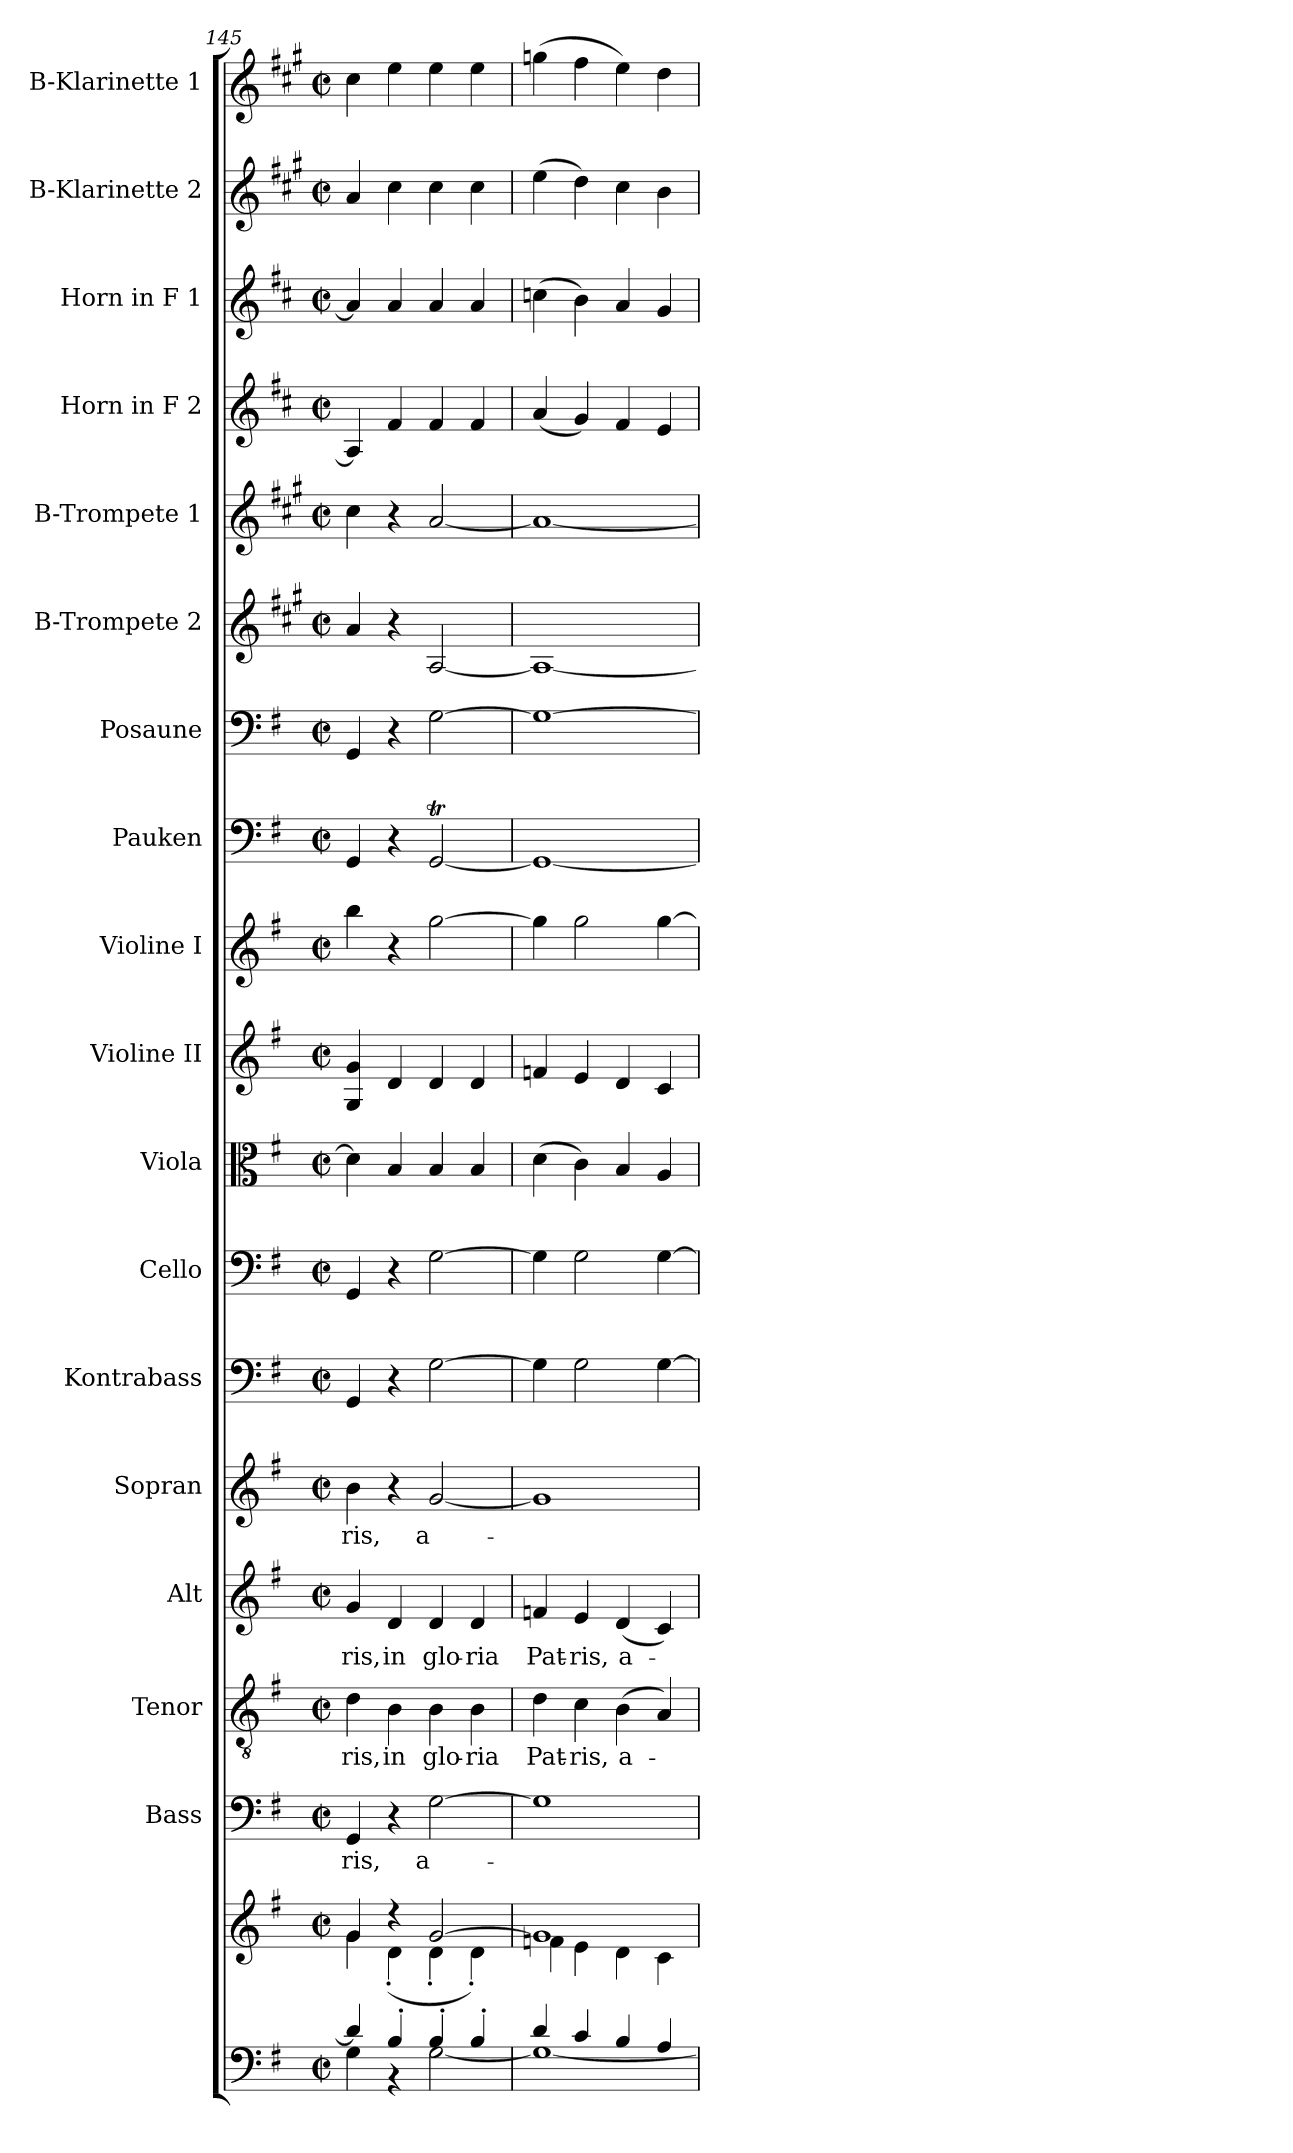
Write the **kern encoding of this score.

**kern	**kern	**kern	**text	**kern	**text	**kern	**text	**kern	**text	**kern	**kern	**kern	**kern	**kern	**kern	**kern	**kern	**kern	**kern	**kern	**kern	**kern
*part18	*part18	*part17	*part17	*part16	*part16	*part15	*part15	*part14	*part14	*part13	*part12	*part11	*part10	*part9	*part8	*part7	*part6	*part5	*part4	*part3	*part2	*part1
*staff19	*staff18	*staff17	*staff17	*staff16	*staff16	*staff15	*staff15	*staff14	*staff14	*staff13	*staff12	*staff11	*staff10	*staff9	*staff8	*staff7	*staff6	*staff5	*staff4	*staff3	*staff2	*staff1
*	*	*I"Bass	*	*I"Tenor	*	*I"Alt	*	*I"Sopran	*	*I"Kontrabass	*I"Cello	*I"Viola	*I"Violine II	*I"Violine I	*I"Pauken	*I"Posaune	*I"B-Trompete 2	*I"B-Trompete 1	*I"Horn in F 2	*I"Horn in F 1	*I"B-Klarinette 2	*I"B-Klarinette 1
*	*	*I'B.	*	*I'T.	*	*I'A.	*	*I'S.	*	*I'Kb.	*	*I'Vla.	*I'Vl. II	*I'Vl. I	*I'Pk.	*I'Pos.	*I'B Trp. 2	*I'B Trp. 1	*	*	*I'B Kl. 2	*I'B Kl. 1
*clefF4	*clefG2	*clefF4	*	*clefGv2	*	*clefG2	*	*clefG2	*	*clefF4	*clefF4	*clefC3	*clefG2	*clefG2	*clefF4	*clefF4	*clefG2	*clefG2	*clefG2	*clefG2	*clefG2	*clefG2
*	*	*	*	*	*	*	*	*	*	*ITrd7c12	*	*	*	*	*	*	*ITrd1c2	*ITrd1c2	*ITrd4c7	*ITrd4c7	*ITrd1c2	*ITrd1c2
*k[f#]	*k[f#]	*k[f#]	*	*k[f#]	*	*k[f#]	*	*k[f#]	*	*k[f#]	*k[f#]	*k[f#]	*k[f#]	*k[f#]	*k[f#]	*k[f#]	*k[f#]	*k[f#]	*k[f#]	*k[f#]	*k[f#]	*k[f#]
*G:	*G:	*G:	*	*G:	*	*G:	*	*G:	*	*G:	*G:	*G:	*G:	*G:	*G:	*G:	*G:	*G:	*G:	*G:	*G:	*G:
*M2/2	*M2/2	*M2/2	*	*M2/2	*	*M2/2	*	*M2/2	*	*M2/2	*M2/2	*M2/2	*M2/2	*M2/2	*M2/2	*M2/2	*M2/2	*M2/2	*M2/2	*M2/2	*M2/2	*M2/2
*met(c|)	*met(c|)	*met(c|)	*	*met(c|)	*	*met(c|)	*	*met(c|)	*	*met(c|)	*met(c|)	*met(c|)	*met(c|)	*met(c|)	*met(c|)	*met(c|)	*met(c|)	*met(c|)	*met(c|)	*met(c|)	*met(c|)	*met(c|)
=145	=145	=145	=145	=145	=145	=145	=145	=145	=145	=145	=145	=145	=145	=145	=145	=145	=145	=145	=145	=145	=145	=145
*^	*^	*	*	*	*	*	*	*	*	*	*	*	*	*	*	*	*	*	*	*	*	*
!	!	!	!	!	!LO:LY:b	!	!LO:LY:b	!	!LO:LY:b	!	!LO:LY:b	!	!	!	!	!	!	!	!	!	!	!	!	!
4d/]	4G\	4g/	4g\	4GG/	-ris,	4d\	-ris,	4g/	-ris,	4b\	-ris,	4GGG/	4GG/	4d\]	4G/ 4g/	4bb\	4GG/	4GG/	4g/	4b\	4D/]	4d/]	4g/	4b\
!	!	!	!	!	!	!	!LO:LY:b	!	!LO:LY:b	!	!	!	!	!	!	!	!	!	!	!	!	!	!	!
4B'>/	4r	4r	(<4d'<\	4r	.	4B\	in	4d/	in	4r	.	4r	4r	4B/	4d/	4r	4r	4r	4r	4r	4B/	4d/	4b\	4dd\
!	!	!	!	!	!LO:LY:b	!	!LO:LY:b	!	!LO:LY:b	!	!LO:LY:b	!	!	!	!	!	!	!	!	!	!	!	!	!
4B'>/	[<2G\	[>2g/	4d'<\	[2G\	a-	4B\	glo-	4d/	glo-	[2g/	a-	[2GG\	[2G\	4B/	4d/	[2gg\	[2GGT/	[2G\	[2G/	[2g/	4B/	4d/	4b\	4dd\
!	!	!	!	!	!	!	!LO:LY:b	!	!LO:LY:b	!	!	!	!	!	!	!	!	!	!	!	!	!	!	!
4B'>/	.	.	4d'<\)	.	.	4B\	-ria	4d/	-ria	.	.	.	.	4B/	4d/	.	.	.	.	.	4B/	4d/	4b\	4dd\
=146	=146	=146	=146	=146	=146	=146	=146	=146	=146	=146	=146	=146	=146	=146	=146	=146	=146	=146	=146	=146	=146	=146	=146	=146
!	!	!	!	!	!	!	!LO:LY:b	!	!LO:LY:b	!	!	!	!	!	!	!	!	!	!	!	!	!	!	!
4d/	1G_	1g]	4fn\	1G]	.	4d\	Pat-	4fn/	Pat-	1g]	.	4GG\]	4G\]	(>4d\	4fn/	4gg\]	1GG_	1G_	1G_	1g_	(<4d/	(>4fn\	(>4dd\	(>4ffn\
!	!	!	!	!	!	!	!LO:LY:b	!	!LO:LY:b	!	!	!	!	!	!	!	!	!	!	!	!	!	!	!
4c/	.	.	4e\	.	.	4c\	-ris,	4e/	-ris,	.	.	2GG\	2G\	4c\)	4e/	2gg\	.	.	.	.	4c/)	4e\)	4cc\)	4ee\
!	!	!	!	!	!	!	!LO:LY:b	!	!LO:LY:b	!	!	!	!	!	!	!	!	!	!	!	!	!	!	!
4B/	.	.	4d\	.	.	(>4B\	a-	(<4d/	a-	.	.	.	.	4B/	4d/	.	.	.	.	.	4B/	4d/	4b\	4dd\)
4A/	.	.	4c\	.	.	4A/)	.	4c/)	.	.	.	[4GG\	[4G\	4A/	4c/	[4gg\	.	.	.	.	4A/	4c/	4a\	4cc\
*v	*v	*	*	*	*	*	*	*	*	*	*	*	*	*	*	*	*	*	*	*	*	*	*	*
*	*v	*v	*	*	*	*	*	*	*	*	*	*	*	*	*	*	*	*	*	*	*	*	*
=	=	=	=	=	=	=	=	=	=	=	=	=	=	=	=	=	=	=	=	=	=	=
*-	*-	*-	*-	*-	*-	*-	*-	*-	*-	*-	*-	*-	*-	*-	*-	*-	*-	*-	*-	*-	*-	*-
